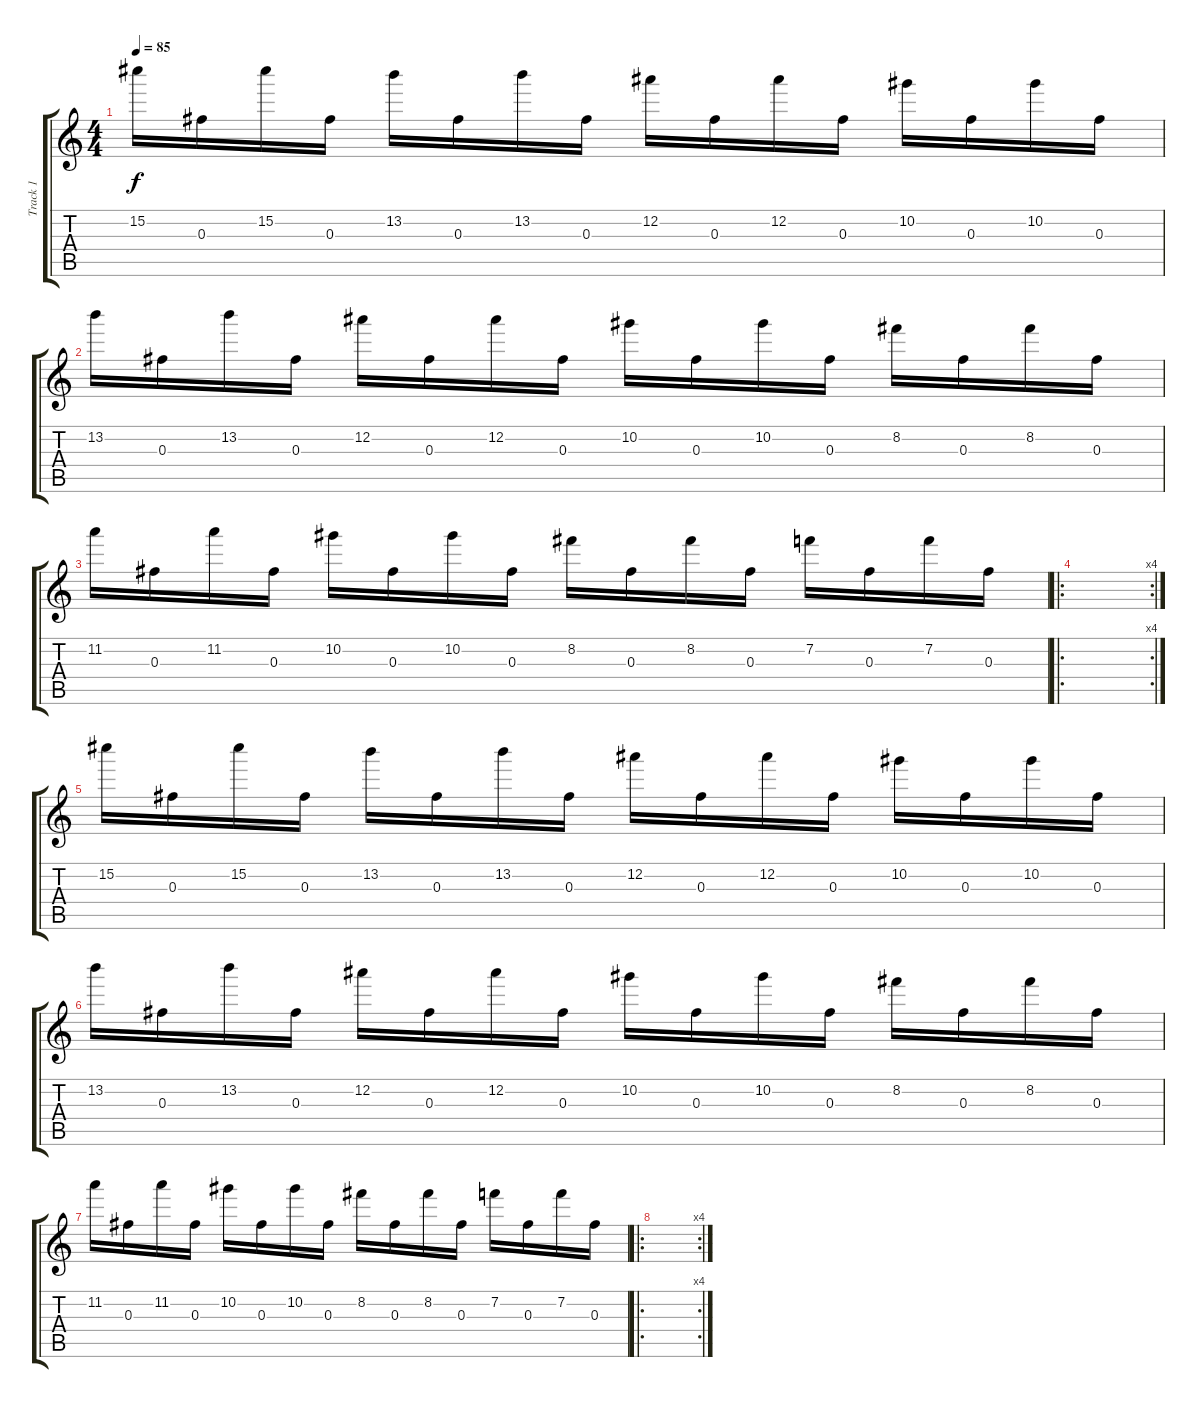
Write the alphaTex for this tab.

\track ("Track 1" "Track 1") {instrument electricguitarclean}
\staff {score tabs}
\tuning (Eb5 Bb4 Gb4 Db4 Ab3 Db3) {hide}
\ts (4 4)
\tempo 85
\clef g2
\ks c
15.2.16{dy f} 0.3.16 15.2.16 0.3.16 13.2.16 0.3.16 13.2.16 0.3.16 12.2.16 0.3.16 12.2.16 0.3.16 10.2.16 0.3.16 10.2.16 0.3.16 |
13.2.16 0.3.16 13.2.16 0.3.16 12.2.16 0.3.16 12.2.16 0.3.16 10.2.16 0.3.16 10.2.16 0.3.16 8.2.16 0.3.16 8.2.16 0.3.16 |
11.2.16 0.3.16 11.2.16 0.3.16 10.2.16 0.3.16 10.2.16 0.3.16 8.2.16 0.3.16 8.2.16 0.3.16 7.2.16 0.3.16 7.2.16 0.3.16 |
\ro
\rc 4
|
15.2.16 0.3.16 15.2.16 0.3.16 13.2.16 0.3.16 13.2.16 0.3.16 12.2.16 0.3.16 12.2.16 0.3.16 10.2.16 0.3.16 10.2.16 0.3.16 |
13.2.16 0.3.16 13.2.16 0.3.16 12.2.16 0.3.16 12.2.16 0.3.16 10.2.16 0.3.16 10.2.16 0.3.16 8.2.16 0.3.16 8.2.16 0.3.16 |
11.2.16 0.3.16 11.2.16 0.3.16 10.2.16 0.3.16 10.2.16 0.3.16 8.2.16 0.3.16 8.2.16 0.3.16 7.2.16 0.3.16 7.2.16 0.3.16 |
\ro
\rc 4
